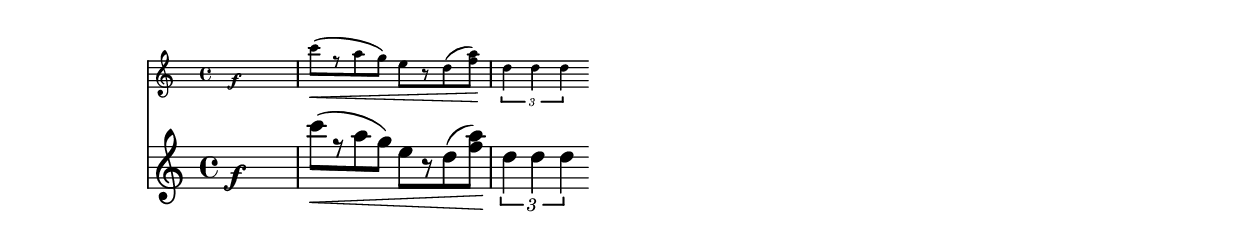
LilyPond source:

\header {
    
texidoc = "Staves may be present in several sizes within a score.
This is achieved with an internal scaling factor. If the scaling factor is 
forgotten in some places, objects generally become too thick or too 
large on smaller staves."

}

\version "2.3.17"

\score {
  <<
    \new Staff \with {
      fontSize = #-4
      \override StaffSymbol #'staff-space = #(magstep -4)
    }
     \relative c' {
\override DynamicText  #'extra-offset = #'(0 . 3)
      s1-\f c''8[(\< r a g]) e[ r d( <f a>])\! \times 2/3 { d4 d d }
    }
    \new Staff
     \relative c' {
\override DynamicText  #'extra-offset = #'(0 . 3)
      s1-\f c''8[(\< r a g]) e[ r d( <f a>])\! \times 2/3 { d4 d d }
    }
  >>

  \paper {
    #(paper-set-staff-size 6)
    raggedright = ##t
  }
}
